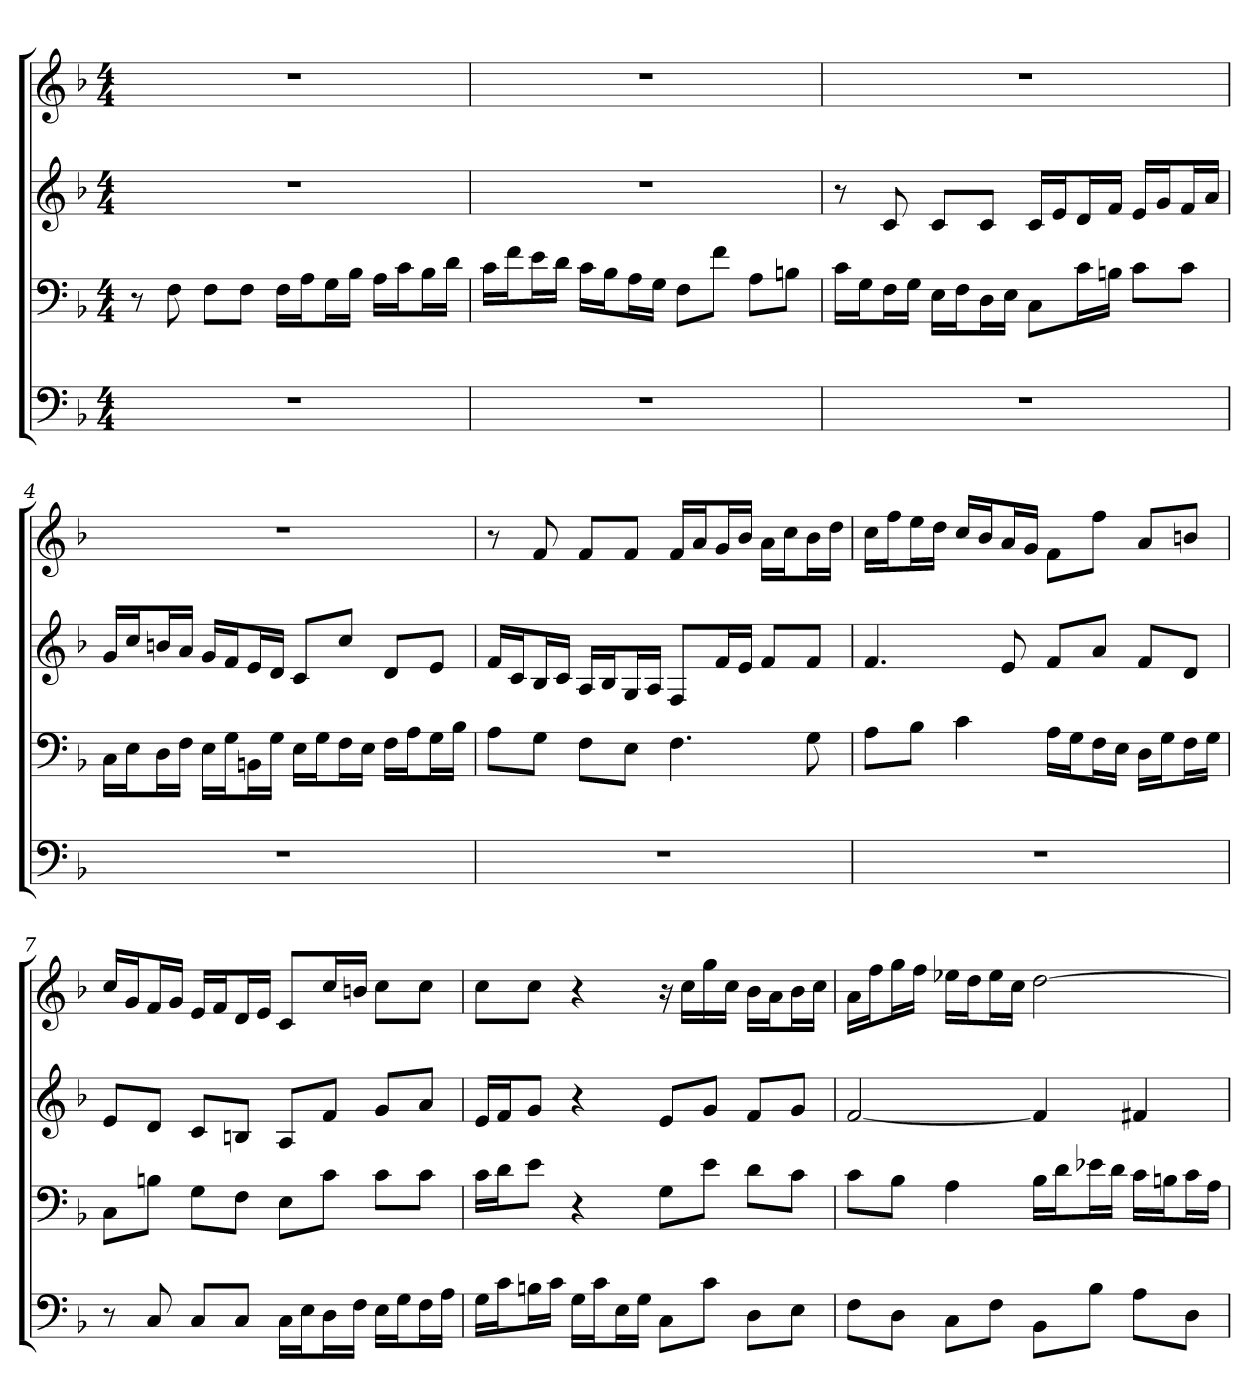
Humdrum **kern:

**kern	**kern	**kern	**kern
*part4	*part3	*part2	*part1
*staff4	*staff3	*staff2	*staff1
*k[b-]	*k[b-]	*k[b-]	*k[b-]
*M4/4	*M4/4	*M4/4	*M4/4
*MM76	*MM76	*MM76	*MM76
=1	=1	=1	=1
1r	8r	1r	1r
.	8F	.	.
.	8FL	.	.
.	8FJ	.	.
.	16FLL	.	.
.	16AJ	.	.
.	16GL	.	.
.	16B-JJ	.	.
.	16ALL	.	.
.	16cJ	.	.
.	16B-L	.	.
.	16dJJ	.	.
=2	=2	=2	=2
1r	16cLL	1r	1r
.	16fJ	.	.
.	16eL	.	.
.	16dJJ	.	.
.	16cLL	.	.
.	16B-J	.	.
.	16AL	.	.
.	16GJJ	.	.
.	8FL	.	.
.	8fJ	.	.
.	8AL	.	.
.	8BnJ	.	.
=3	=3	=3	=3
1r	16cLL	8r	1r
.	16GJ	.	.
.	16FL	8c	.
.	16GJJ	.	.
.	16ELL	8cL	.
.	16FJ	.	.
.	16DL	8cJ	.
.	16EJJ	.	.
.	8CL	16cLL	.
.	.	16eJ	.
.	16cL	16dL	.
.	16BnJJ	16fJJ	.
.	8cL	16eLL	.
.	.	16gJ	.
.	8cJ	16fL	.
.	.	16aJJ	.
=4	=4	=4	=4
1r	16CLL	16gLL	1r
.	16EJ	16ccJ	.
.	16DL	16bnL	.
.	16FJJ	16aJJ	.
.	16ELL	16gLL	.
.	16GJ	16fJ	.
.	16BBnL	16eL	.
.	16GJJ	16dJJ	.
.	16ELL	8cL	.
.	16GJ	.	.
.	16FL	8ccJ	.
.	16EJJ	.	.
.	16FLL	8dL	.
.	16AJ	.	.
.	16GL	8eJ	.
.	16B-JJ	.	.
=5	=5	=5	=5
1r	8AL	16fLL	8r
.	.	16cJ	.
.	8GJ	16B-L	8f
.	.	16cJJ	.
.	8FL	16ALL	8fL
.	.	16B-J	.
.	8EJ	16GL	8fJ
.	.	16AJJ	.
.	4.F	8FL	16fLL
.	.	.	16aJ
.	.	16fL	16gL
.	.	16eJJ	16b-JJ
.	.	8fL	16aLL
.	.	.	16ccJ
.	8G	8fJ	16b-L
.	.	.	16ddJJ
=6	=6	=6	=6
1r	8AL	4.f	16ccLL
.	.	.	16ffJ
.	8B-J	.	16eeL
.	.	.	16ddJJ
.	4c	.	16ccLL
.	.	.	16b-J
.	.	8e	16aL
.	.	.	16gJJ
.	16ALL	8fL	8fL
.	16GJ	.	.
.	16FL	8aJ	8ffJ
.	16EJJ	.	.
.	16DLL	8fL	8aL
.	16GJ	.	.
.	16FL	8dJ	8bnJ
.	16GJJ	.	.
=7	=7	=7	=7
8r	8CL	8eL	16ccLL
.	.	.	16gJ
8C	8BnJ	8dJ	16fL
.	.	.	16gJJ
8CL	8GL	8cL	16eLL
.	.	.	16fJ
8CJ	8FJ	8BnJ	16dL
.	.	.	16eJJ
16CLL	8EL	8AL	8cL
16EJ	.	.	.
16DL	8cJ	8fJ	16ccL
16FJJ	.	.	16bnJJ
16ELL	8cL	8gL	8ccL
16GJ	.	.	.
16FL	8cJ	8aJ	8ccJ
16AJJ	.	.	.
=8	=8	=8	=8
16GLL	16cLL	16eLL	8ccL
16cJ	16dJ	16fJ	.
16BnL	8eJ	8gJ	8ccJ
16cJJ	.	.	.
16GLL	4r	4r	4r
16cJ	.	.	.
16EL	.	.	.
16GJJ	.	.	.
8CL	8GL	8eL	16r
.	.	.	16ccLL
8cJ	8eJ	8gJ	16gg
.	.	.	16ccJJ
8DL	8dL	8fL	16b-LL
.	.	.	16aJ
8EJ	8cJ	8gJ	16b-L
.	.	.	16ccJJ
=9	=9	=9	=9
8FL	8cL	[2f	16aLL
.	.	.	16ffJ
8DJ	8B-J	.	16ggL
.	.	.	16ffJJ
8CL	4A	.	16ee-XLL
.	.	.	16ddJ
8FJ	.	.	16ee-L
.	.	.	16ccJJ
8BB-L	16B-LL	4f]	[2dd
.	16dJ	.	.
8B-J	16e-XL	.	.
.	16dJJ	.	.
8AL	16cLL	4f#X	.
.	16BnJ	.	.
8DJ	16cL	.	.
.	16AJJ	.	.
=	=	=	=
*-	*-	*-	*-
